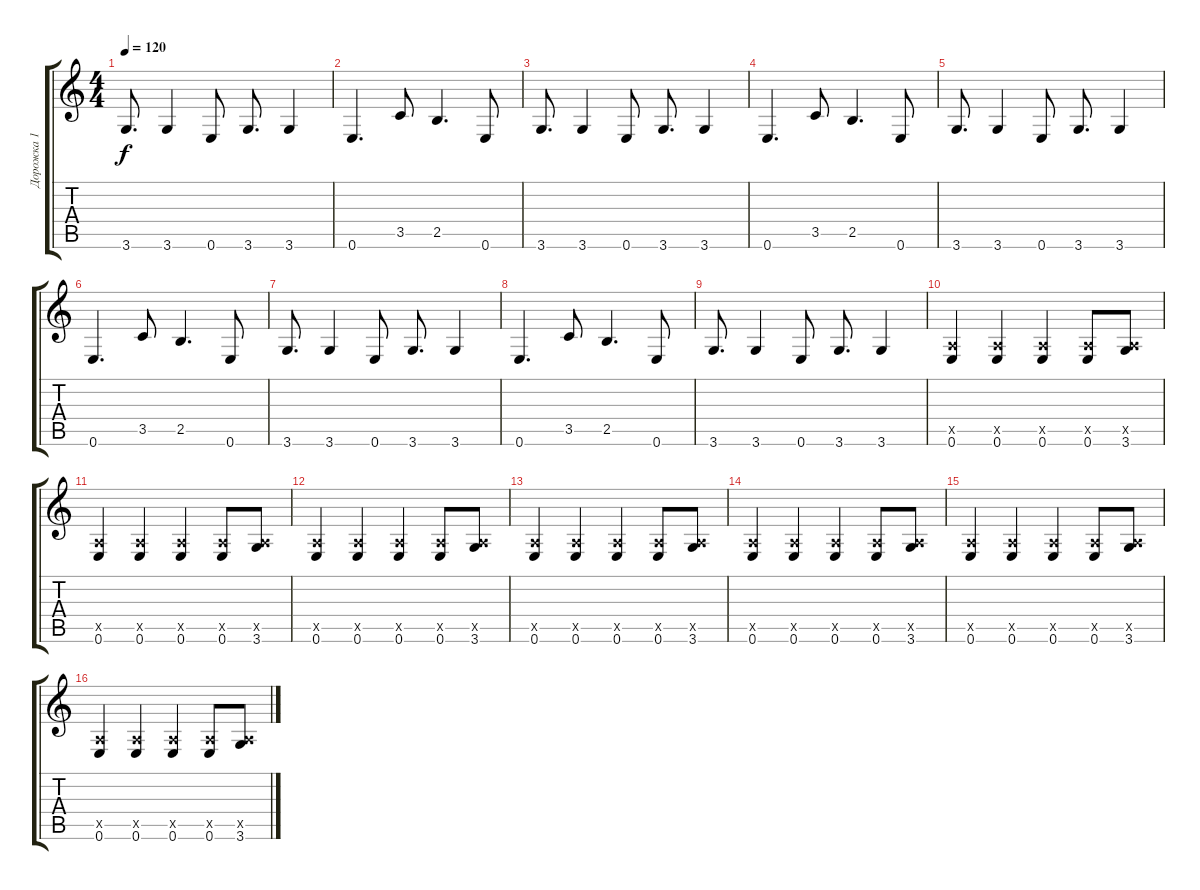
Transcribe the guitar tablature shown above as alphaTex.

\track ("Дорожка 1" "Дорожка 1") {instrument overdrivenguitar}
\staff {score tabs}
\tuning (E4 B3 G3 D3 A2 E2) {hide}
\ts (4 4)
\tempo 120
\clef g2
\ks c
3.6.8{d dy f} 3.6.4 0.6.8 3.6.8{d} 3.6.4 |
0.6.4{d} 3.5.8 2.5.4{d} 0.6.8 |
3.6.8{d} 3.6.4 0.6.8 3.6.8{d} 3.6.4 |
0.6.4{d} 3.5.8 2.5.4{d} 0.6.8 |
3.6.8{d} 3.6.4 0.6.8 3.6.8{d} 3.6.4 |
0.6.4{d} 3.5.8 2.5.4{d} 0.6.8 |
3.6.8{d} 3.6.4 0.6.8 3.6.8{d} 3.6.4 |
0.6.4{d} 3.5.8 2.5.4{d} 0.6.8 |
3.6.8{d} 3.6.4 0.6.8 3.6.8{d} 3.6.4 |
(0.5{x} 0.6).4 (0.5{x} 0.6).4 (0.5{x} 0.6).4 (0.5{x} 0.6).8 (0.5{x} 3.6).8 |
(0.5{x} 0.6).4 (0.5{x} 0.6).4 (0.5{x} 0.6).4 (0.5{x} 0.6).8 (0.5{x} 3.6).8 |
(0.5{x} 0.6).4 (0.5{x} 0.6).4 (0.5{x} 0.6).4 (0.5{x} 0.6).8 (0.5{x} 3.6).8 |
(0.5{x} 0.6).4 (0.5{x} 0.6).4 (0.5{x} 0.6).4 (0.5{x} 0.6).8 (0.5{x} 3.6).8 |
(0.5{x} 0.6).4 (0.5{x} 0.6).4 (0.5{x} 0.6).4 (0.5{x} 0.6).8 (0.5{x} 3.6).8 |
(0.5{x} 0.6).4 (0.5{x} 0.6).4 (0.5{x} 0.6).4 (0.5{x} 0.6).8 (0.5{x} 3.6).8 |
(0.5{x} 0.6).4 (0.5{x} 0.6).4 (0.5{x} 0.6).4 (0.5{x} 0.6).8 (0.5{x} 3.6).8
